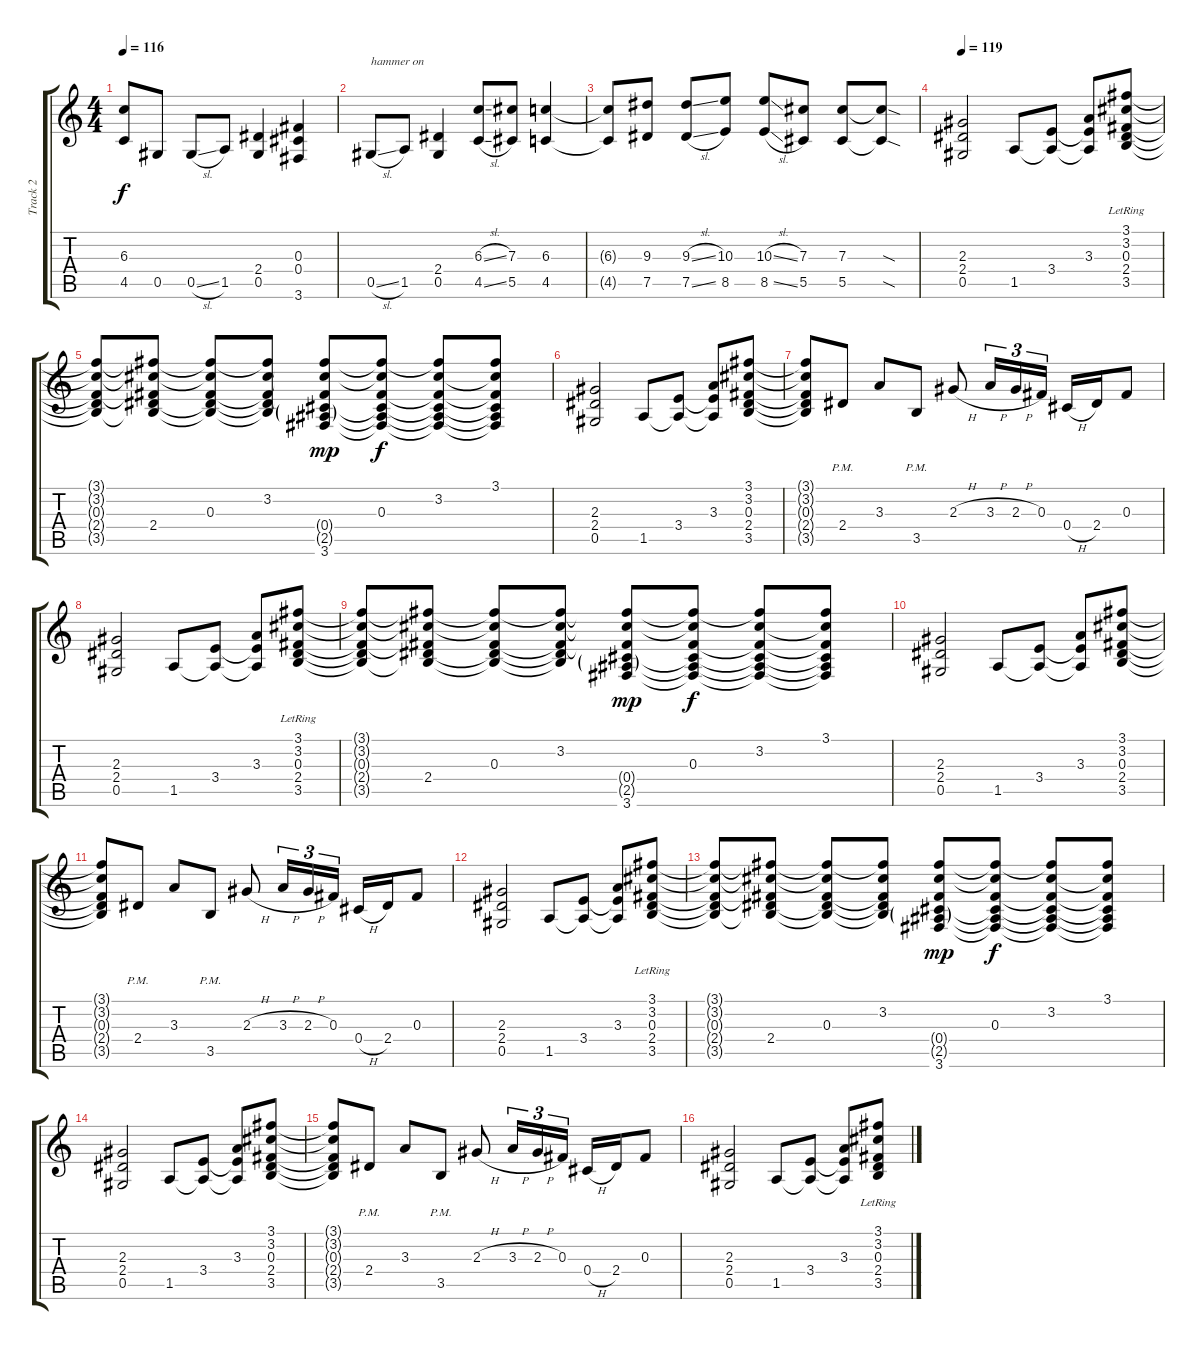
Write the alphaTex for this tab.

\track ("Track 2" "Track 2") {instrument overdrivenguitar}
\staff {score tabs}
\tuning (Eb4 Bb3 Gb3 Db3 Ab2 Eb2) {hide}
\ts (4 4)
\tempo 116
\clef g2
\ks c
(6.3{t} 4.5{t}).8{dy f} 0.5.8 0.5{sl}.8 1.5.8 (2.4 0.5).4 (0.3 0.4 3.6).4 |
0.5{sl}.8{txt "hammer on"} 1.5.8 (2.4 0.5).4 (6.3{sl} 4.5{sl}).8 (7.3 5.5).8 (6.3 4.5).4 |
(6.3{t} 4.5{t}).8 (9.3 7.5).8 (9.3{sl} 7.5{sl}).8 (10.3 8.5).8 (10.3{sl} 8.5{sl}).8 (7.3 5.5).8 (7.3 5.5).8 (7.3{sod t} 5.5{sod t}).8 |
\tempo 119
(2.3 2.4 0.5).2 1.5.8 (3.4 1.5{t}).8 (3.3 3.4{t} 1.5{t}).8 (3.1{lr} 3.2{lr} 0.3{lr} 2.4{lr} 3.5{lr}).8 |
(3.1{t} 3.2{t} 0.3{t} 2.4{t} 3.5{t}).8 (3.1{t} 3.2{t} 0.3{t} 2.4 3.5{t}).8 (3.1{t} 3.2{t} 0.3 2.4{t} 3.5{t}).8 (3.1{t} 3.2 0.3{t} 2.4{t} 3.5{t}).8 (3.1{t} 3.2{t} 0.3{t} 0.4{g} 2.5{g} 3.6).8{dy mp} (3.1{t} 3.2{t} 0.3 0.4{t} 2.5{t} 3.6{t}).8{dy f} (3.1{t} 3.2 0.3{t} 0.4{t} 2.5{t} 3.6{t}).8 (3.1 3.2{t} 0.3{t} 0.4{t} 2.5{t} 3.6{t}).8 |
(2.3 2.4 0.5).2 1.5.8 (3.4 1.5{t}).8 (3.3 3.4{t} 1.5{t}).8 (3.1 3.2 0.3 2.4 3.5).8 |
(3.1{t} 3.2{t} 0.3{t} 2.4{t} 3.5{t}).8 2.4{pm}.8 3.3.8 3.5{pm}.8 2.3{h}.8 3.3{h}.16{tu (3 2)} 2.3{h}.16{tu (3 2)} 0.3.16{tu (3 2)} 0.4{h}.16 2.4.16 0.3.8 |
(2.3 2.4 0.5).2 1.5.8 (3.4 1.5{t}).8 (3.3 3.4{t} 1.5{t}).8 (3.1{lr} 3.2{lr} 0.3{lr} 2.4{lr} 3.5{lr}).8 |
(3.1{t} 3.2{t} 0.3{t} 2.4{t} 3.5{t}).8 (3.1{t} 3.2{t} 0.3{t} 2.4 3.5{t}).8 (3.1{t} 3.2{t} 0.3 2.4{t} 3.5{t}).8 (3.1{t} 3.2 0.3{t} 2.4{t} 3.5{t}).8 (3.1{t} 3.2{t} 0.3{t} 0.4{g} 2.5{g} 3.6).8{dy mp} (3.1{t} 3.2{t} 0.3 0.4{t} 2.5{t} 3.6{t}).8{dy f} (3.1{t} 3.2 0.3{t} 0.4{t} 2.5{t} 3.6{t}).8 (3.1 3.2{t} 0.3{t} 0.4{t} 2.5{t} 3.6{t}).8 |
(2.3 2.4 0.5).2 1.5.8 (3.4 1.5{t}).8 (3.3 3.4{t} 1.5{t}).8 (3.1 3.2 0.3 2.4 3.5).8 |
(3.1{t} 3.2{t} 0.3{t} 2.4{t} 3.5{t}).8 2.4{pm}.8 3.3.8 3.5{pm}.8 2.3{h}.8 3.3{h}.16{tu (3 2)} 2.3{h}.16{tu (3 2)} 0.3.16{tu (3 2)} 0.4{h}.16 2.4.16 0.3.8 |
(2.3 2.4 0.5).2 1.5.8 (3.4 1.5{t}).8 (3.3 3.4{t} 1.5{t}).8 (3.1{lr} 3.2{lr} 0.3{lr} 2.4{lr} 3.5{lr}).8 |
(3.1{t} 3.2{t} 0.3{t} 2.4{t} 3.5{t}).8 (3.1{t} 3.2{t} 0.3{t} 2.4 3.5{t}).8 (3.1{t} 3.2{t} 0.3 2.4{t} 3.5{t}).8 (3.1{t} 3.2 0.3{t} 2.4{t} 3.5{t}).8 (3.1{t} 3.2{t} 0.3{t} 0.4{g} 2.5{g} 3.6).8{dy mp} (3.1{t} 3.2{t} 0.3 0.4{t} 2.5{t} 3.6{t}).8{dy f} (3.1{t} 3.2 0.3{t} 0.4{t} 2.5{t} 3.6{t}).8 (3.1 3.2{t} 0.3{t} 0.4{t} 2.5{t} 3.6{t}).8 |
(2.3 2.4 0.5).2 1.5.8 (3.4 1.5{t}).8 (3.3 3.4{t} 1.5{t}).8 (3.1 3.2 0.3 2.4 3.5).8 |
(3.1{t} 3.2{t} 0.3{t} 2.4{t} 3.5{t}).8 2.4{pm}.8 3.3.8 3.5{pm}.8 2.3{h}.8 3.3{h}.16{tu (3 2)} 2.3{h}.16{tu (3 2)} 0.3.16{tu (3 2)} 0.4{h}.16 2.4.16 0.3.8 |
(2.3 2.4 0.5).2 1.5.8 (3.4 1.5{t}).8 (3.3 3.4{t} 1.5{t}).8 (3.1{lr} 3.2{lr} 0.3{lr} 2.4{lr} 3.5{lr}).8
